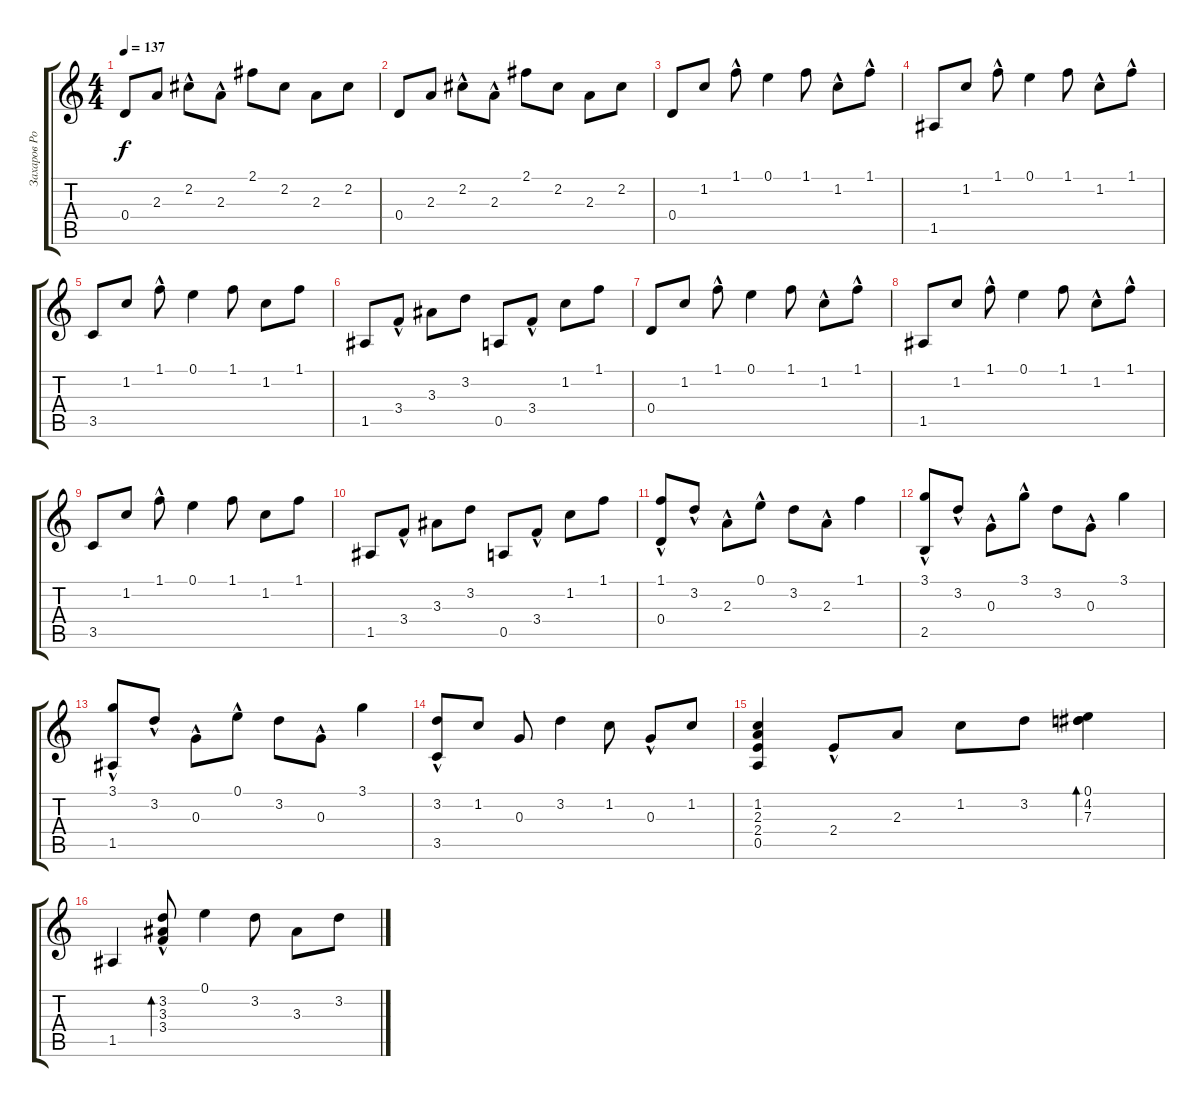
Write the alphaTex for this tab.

\track ("Захаров Роман" "Захаров Ро") {instrument acousticguitarsteel}
\staff {score tabs}
\tuning (E4 B3 G3 D3 A2 E2) {hide}
\ts (4 4)
\tempo 137
\clef g2
\ks c
0.4.8{dy f} 2.3.8 2.2{hac}.8 2.3{hac}.8 2.1.8 2.2.8 2.3.8 2.2.8 |
0.4.8 2.3.8 2.2{hac}.8 2.3{hac}.8 2.1.8 2.2.8 2.3.8 2.2.8 |
0.4.8 1.2.8 1.1{hac}.8 0.1.4 1.1.8 1.2{hac}.8 1.1{hac}.8 |
1.5.8 1.2.8 1.1{hac}.8 0.1.4 1.1.8 1.2{hac}.8 1.1{hac}.8 |
3.5.8 1.2.8 1.1{hac}.8 0.1.4 1.1.8 1.2.8 1.1.8 |
1.5.8 3.4{hac}.8 3.3.8 3.2.8 0.5.8 3.4{hac}.8 1.2.8 1.1.8 |
0.4.8 1.2.8 1.1{hac}.8 0.1.4 1.1.8 1.2{hac}.8 1.1{hac}.8 |
1.5.8 1.2.8 1.1{hac}.8 0.1.4 1.1.8 1.2{hac}.8 1.1{hac}.8 |
3.5.8 1.2.8 1.1{hac}.8 0.1.4 1.1.8 1.2.8 1.1.8 |
1.5.8 3.4{hac}.8 3.3.8 3.2.8 0.5.8 3.4{hac}.8 1.2.8 1.1.8 |
(1.1{hac} 0.4).8 3.2{hac}.8 2.3{hac}.8 0.1{hac}.8 3.2.8 2.3{hac}.8 1.1.4 |
(3.1{hac} 2.5).8 3.2{hac}.8 0.3{hac}.8 3.1{hac}.8 3.2.8 0.3{hac}.8 3.1.4 |
(3.1{hac} 1.5).8 3.2{hac}.8 0.3{hac}.8 0.1{hac}.8 3.2.8 0.3{hac}.8 3.1.4 |
(3.2 3.5{hac}).8 1.2.8 0.3.8 3.2.4 1.2.8 0.3{hac}.8 1.2.8 |
(1.2 2.3 2.4 0.5).4 2.4{hac}.8 2.3.8 1.2.8 3.2.8 (0.1 4.2 7.3).4{bd 240} |
1.5.4 (3.2 3.3 3.4{hac}).8{bd 240} 0.1.4 3.2.8 3.3.8 3.2.8
